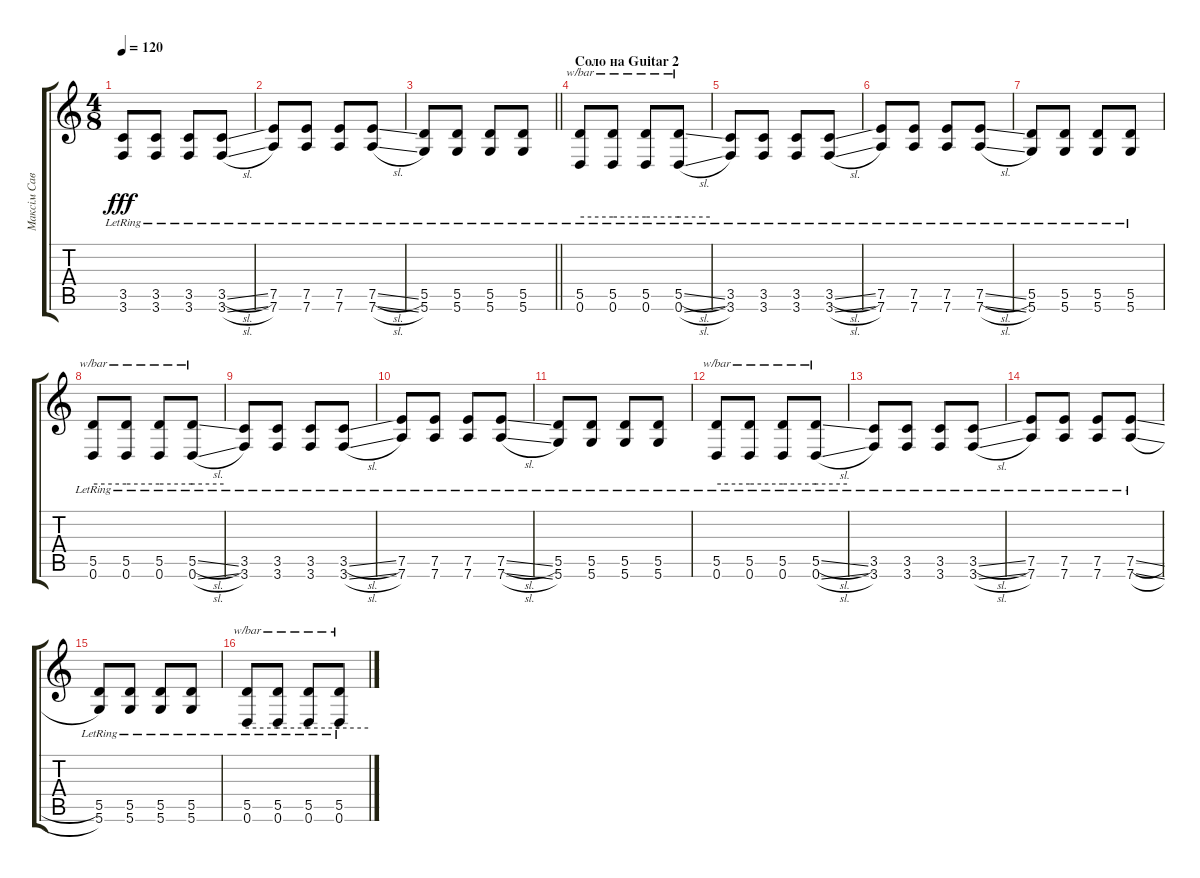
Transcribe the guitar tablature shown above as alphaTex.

\track ("Максім Савчук - Guitar 1" "Максім Сав") {instrument electricguitarclean}
\staff {score tabs}
\tuning (E4 B3 G3 D3 A2 D2) {hide}
\ts (4 8)
\tempo 120
\clef g2
\ks c
(3.5{lr} 3.6{lr}).8{dy fff} (3.5{lr} 3.6{lr}).8 (3.5{lr} 3.6{lr}).8 (3.5{sl lr} 3.6{sl lr}).8 |
(7.5{lr} 7.6{lr}).8 (7.5{lr} 7.6{lr}).8 (7.5{lr} 7.6{lr}).8 (7.5{sl lr} 7.6{sl lr}).8 |
\barLineRight lightlight
(5.5{lr} 5.6{lr}).8 (5.5{lr} 5.6{lr}).8 (5.5{lr} 5.6{lr}).8 (5.5{lr} 5.6{lr}).8 |
\section ("" "Соло на Guitar 2")
(5.5{lr} 0.6{lr}).8{tbe (hold default 0 0 60 0) volume 16 balance 5} (5.5{lr} 0.6{lr}).8{tbe (hold default 0 0 60 0)} (5.5{lr} 0.6{lr}).8{tbe (hold default 0 0 60 0)} (5.5{sl lr} 0.6{sl lr}).8{tbe (hold default 0 0 60 0)} |
(3.5{lr} 3.6{lr}).8 (3.5{lr} 3.6{lr}).8 (3.5{lr} 3.6{lr}).8 (3.5{sl lr} 3.6{sl lr}).8 |
(7.5{lr} 7.6{lr}).8 (7.5{lr} 7.6{lr}).8 (7.5{lr} 7.6{lr}).8 (7.5{sl lr} 7.6{sl lr}).8 |
(5.5{lr} 5.6{lr}).8 (5.5{lr} 5.6{lr}).8 (5.5{lr} 5.6{lr}).8 (5.5{lr} 5.6{lr}).8 |
(5.5{lr} 0.6{lr}).8{tbe (hold default 0 0 60 0)} (5.5{lr} 0.6{lr}).8{tbe (hold default 0 0 60 0)} (5.5{lr} 0.6{lr}).8{tbe (hold default 0 0 60 0)} (5.5{sl lr} 0.6{sl lr}).8{tbe (hold default 0 0 60 0)} |
(3.5{lr} 3.6{lr}).8 (3.5{lr} 3.6{lr}).8 (3.5{lr} 3.6{lr}).8 (3.5{sl lr} 3.6{sl lr}).8 |
(7.5{lr} 7.6{lr}).8 (7.5{lr} 7.6{lr}).8 (7.5{lr} 7.6{lr}).8 (7.5{sl lr} 7.6{sl lr}).8 |
(5.5{lr} 5.6{lr}).8 (5.5{lr} 5.6{lr}).8 (5.5{lr} 5.6{lr}).8 (5.5{lr} 5.6{lr}).8 |
(5.5{lr} 0.6{lr}).8{tbe (hold default 0 0 60 0)} (5.5{lr} 0.6{lr}).8{tbe (hold default 0 0 60 0)} (5.5{lr} 0.6{lr}).8{tbe (hold default 0 0 60 0)} (5.5{sl lr} 0.6{sl lr}).8{tbe (hold default 0 0 60 0)} |
(3.5{lr} 3.6{lr}).8 (3.5{lr} 3.6{lr}).8 (3.5{lr} 3.6{lr}).8 (3.5{sl lr} 3.6{sl lr}).8 |
(7.5{lr} 7.6{lr}).8 (7.5{lr} 7.6{lr}).8 (7.5{lr} 7.6{lr}).8 (7.5{sl lr} 7.6{sl lr}).8 |
(5.5{lr} 5.6{lr}).8 (5.5{lr} 5.6{lr}).8 (5.5{lr} 5.6{lr}).8 (5.5{lr} 5.6{lr}).8 |
(5.5{lr} 0.6{lr}).8{tbe (hold default 0 0 60 0)} (5.5{lr} 0.6{lr}).8{tbe (hold default 0 0 60 0)} (5.5{lr} 0.6{lr}).8{tbe (hold default 0 0 60 0)} (5.5{sl lr} 0.6{sl lr}).8{tbe (hold default 0 0 60 0)}
